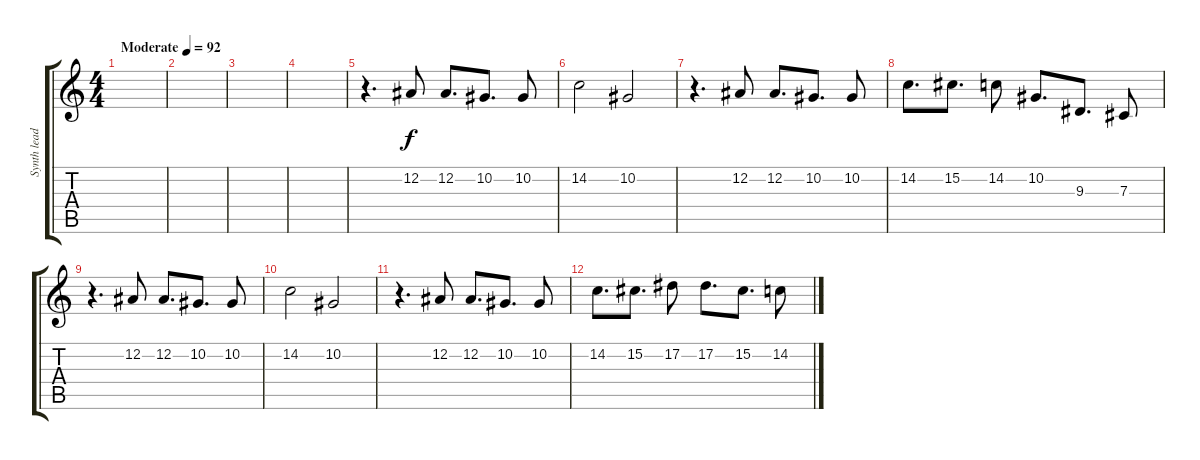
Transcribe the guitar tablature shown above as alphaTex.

\track ("Synth lead" "Synth lead") {instrument lead3calliope}
\staff {score tabs}
\tuning (Eb4 Bb3 Gb3 Db3 Ab2 Eb2) {hide}
\ts (4 4)
\tempo (92 "Moderate")
\clef g2
\ks c
|
|
|
|
r.4{d} 12.2.8 12.2.8{d} 10.2.8{d} 10.2.8 |
14.2.2 10.2.2 |
r.4{d} 12.2.8 12.2.8{d} 10.2.8{d} 10.2.8 |
14.2.8{d} 15.2.8{d} 14.2.8 10.2.8{d} 9.3.8{d} 7.3.8 |
r.4{d} 12.2.8 12.2.8{d} 10.2.8{d} 10.2.8 |
14.2.2 10.2.2 |
r.4{d} 12.2.8 12.2.8{d} 10.2.8{d} 10.2.8 |
14.2.8{d} 15.2.8{d} 17.2.8 17.2.8{d} 15.2.8{d} 14.2.8
